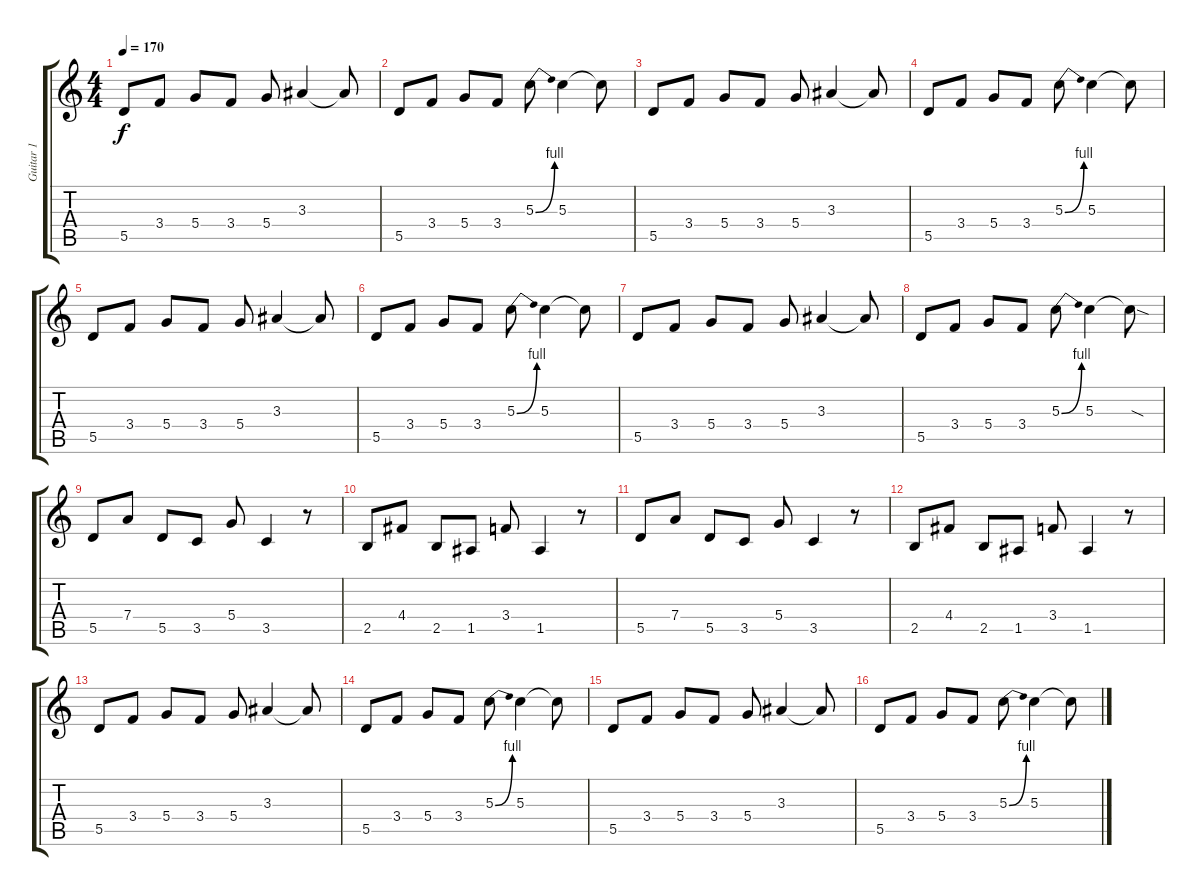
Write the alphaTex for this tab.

\track ("Guitar 1" "Guitar 1") {instrument distortionguitar}
\staff {score tabs}
\tuning (E4 B3 G3 D3 A2 E2) {hide}
\ts (4 4)
\tempo 170
\clef g2
\ks c
5.5.8{dy f} 3.4.8 5.4.8 3.4.8 5.4.8 3.3.4 3.3{t}.8 |
5.5.8 3.4.8 5.4.8 3.4.8 5.3{be (bend 0 0 60 4)}.8 5.3.4 5.3{t}.8 |
5.5.8 3.4.8 5.4.8 3.4.8 5.4.8 3.3.4 3.3{t}.8 |
5.5.8 3.4.8 5.4.8 3.4.8 5.3{be (bend 0 0 60 4)}.8 5.3.4 5.3{t}.8 |
5.5.8 3.4.8 5.4.8 3.4.8 5.4.8 3.3.4 3.3{t}.8 |
5.5.8 3.4.8 5.4.8 3.4.8 5.3{be (bend 0 0 60 4)}.8 5.3.4 5.3{t}.8 |
5.5.8 3.4.8 5.4.8 3.4.8 5.4.8 3.3.4 3.3{t}.8 |
5.5.8 3.4.8 5.4.8 3.4.8 5.3{be (bend 0 0 60 4)}.8 5.3.4 5.3{sod t}.8 |
5.5.8 7.4.8 5.5.8 3.5.8 5.4.8 3.5.4 r.8 |
2.5.8 4.4.8 2.5.8 1.5.8 3.4.8 1.5.4 r.8 |
5.5.8 7.4.8 5.5.8 3.5.8 5.4.8 3.5.4 r.8 |
2.5.8 4.4.8 2.5.8 1.5.8 3.4.8 1.5.4 r.8 |
5.5.8 3.4.8 5.4.8 3.4.8 5.4.8 3.3.4 3.3{t}.8 |
5.5.8 3.4.8 5.4.8 3.4.8 5.3{be (bend 0 0 60 4)}.8 5.3.4 5.3{t}.8 |
5.5.8 3.4.8 5.4.8 3.4.8 5.4.8 3.3.4 3.3{t}.8 |
5.5.8 3.4.8 5.4.8 3.4.8 5.3{be (bend 0 0 60 4)}.8 5.3.4 5.3{t}.8
